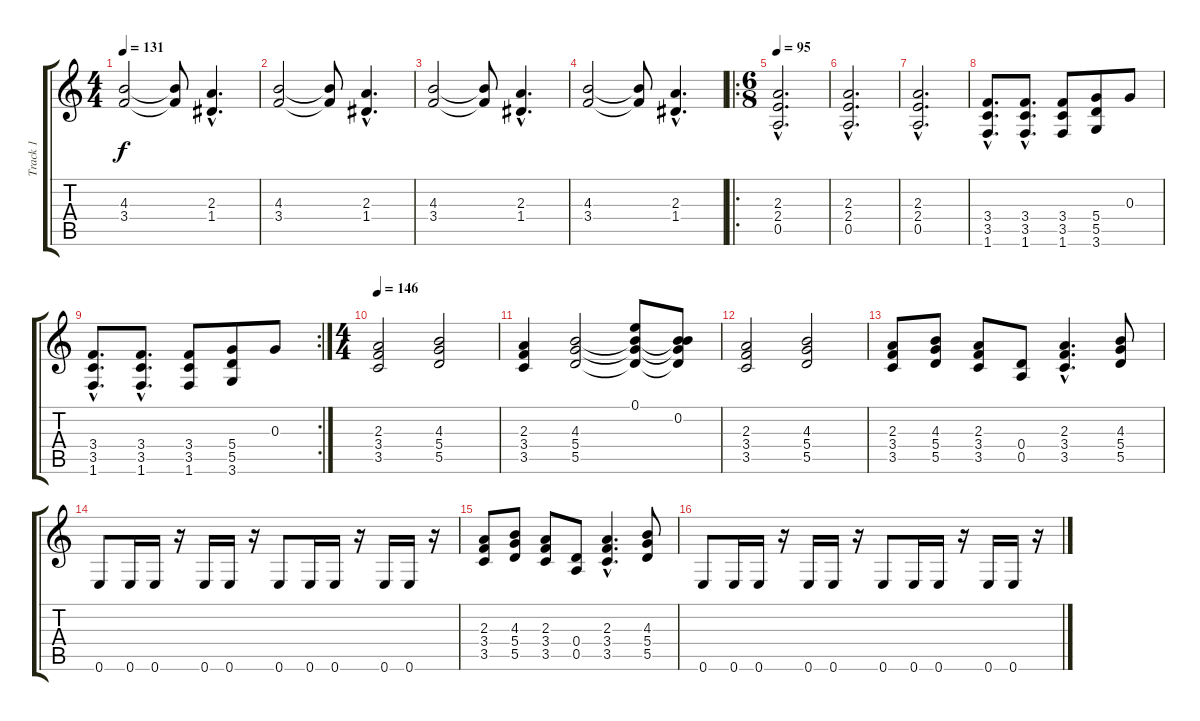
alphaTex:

\track ("Track 1" "Track 1") {instrument distortionguitar}
\staff {score tabs}
\tuning (E4 B3 G3 D3 A2 E2) {hide}
\ts (4 4)
\tempo 131
\clef g2
\ks c
(4.3 3.4).2{dy f} (4.3{t} 3.4{t}).8 (2.3{hac} 1.4{hac}).4{d} |
(4.3 3.4).2 (4.3{t} 3.4{t}).8 (2.3{hac} 1.4{hac}).4{d} |
(4.3 3.4).2 (4.3{t} 3.4{t}).8 (2.3{hac} 1.4{hac}).4{d} |
(4.3 3.4).2 (4.3{t} 3.4{t}).8 (2.3{hac} 1.4{hac}).4{d} |
\ro
\ts (6 8)
\tempo 95
(2.3{hac} 2.4{hac} 0.5{hac}).2{d} |
(2.3{hac} 2.4{hac} 0.5{hac}).2{d} |
(2.3{hac} 2.4{hac} 0.5{hac}).2{d} |
(3.4{hac} 3.5{hac} 1.6{hac}).8{d} (3.4{hac} 3.5{hac} 1.6{hac}).8{d} (3.4 3.5 1.6).8 (5.4 5.5 3.6).8 0.3.8 |
\rc 2
(3.4{hac} 3.5{hac} 1.6{hac}).8{d} (3.4{hac} 3.5{hac} 1.6{hac}).8{d} (3.4 3.5 1.6).8 (5.4 5.5 3.6).8 0.3.8 |
\ts (4 4)
\tempo 146
(2.3 3.4 3.5).2 (4.3 5.4 5.5).2 |
(2.3 3.4 3.5).4 (4.3 5.4 5.5).2 (0.1 4.3{t} 5.4{t} 5.5{t}).8 (0.2 4.3{t} 5.4{t} 5.5{t}).8 |
(2.3 3.4 3.5).2 (4.3 5.4 5.5).2 |
(2.3 3.4 3.5).8 (4.3 5.4 5.5).8 (2.3 3.4 3.5).8 (0.4 0.5).8 (2.3{hac} 3.4{hac} 3.5{hac}).4{d} (4.3 5.4 5.5).8 |
0.6.8 0.6.16 0.6.16 r.16 0.6.16 0.6.16 r.16 0.6.8 0.6.16 0.6.16 r.16 0.6.16 0.6.16 r.16 |
(2.3 3.4 3.5).8 (4.3 5.4 5.5).8 (2.3 3.4 3.5).8 (0.4 0.5).8 (2.3{hac} 3.4{hac} 3.5{hac}).4{d} (4.3 5.4 5.5).8 |
0.6.8 0.6.16 0.6.16 r.16 0.6.16 0.6.16 r.16 0.6.8 0.6.16 0.6.16 r.16 0.6.16 0.6.16 r.16
